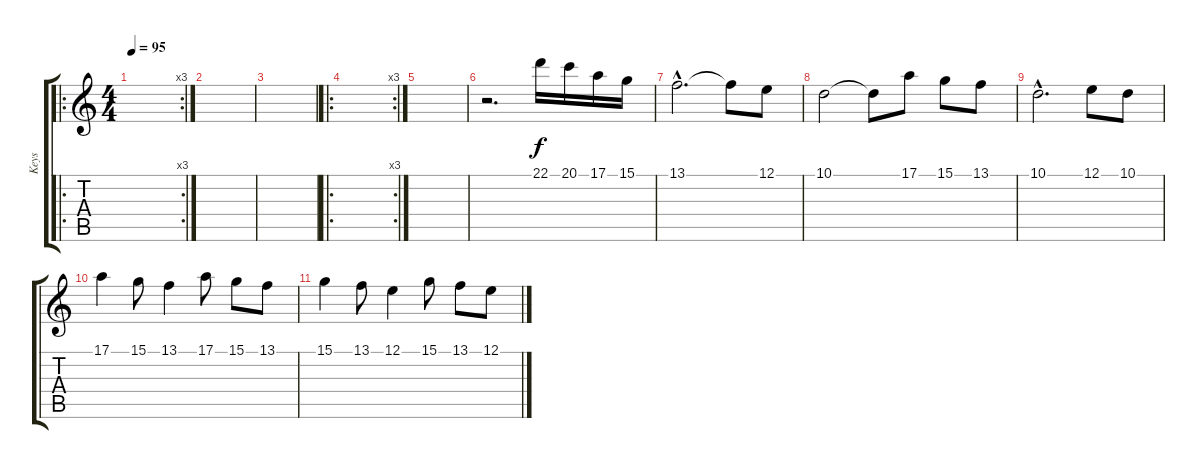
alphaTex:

\track ("Keys" "Keys") {instrument viola}
\staff {score tabs}
\tuning (E4 B3 G3 D3 A2 E2) {hide}
\ro
\rc 3
\ts (4 4)
\tempo 95
\clef g2
\ks c
|
|
|
\ro
\rc 3
|
|
r.2{d} 22.1.16 20.1.16 17.1.16 15.1.16 |
13.1{hac}.2{d} 13.1{t}.8 12.1.8 |
10.1.2 10.1{t}.8 17.1.8 15.1.8 13.1.8 |
10.1{hac}.2{d} 12.1.8 10.1.8 |
17.1.4 15.1.8 13.1.4 17.1.8 15.1.8 13.1.8 |
15.1.4 13.1.8 12.1.4 15.1.8 13.1.8 12.1.8
